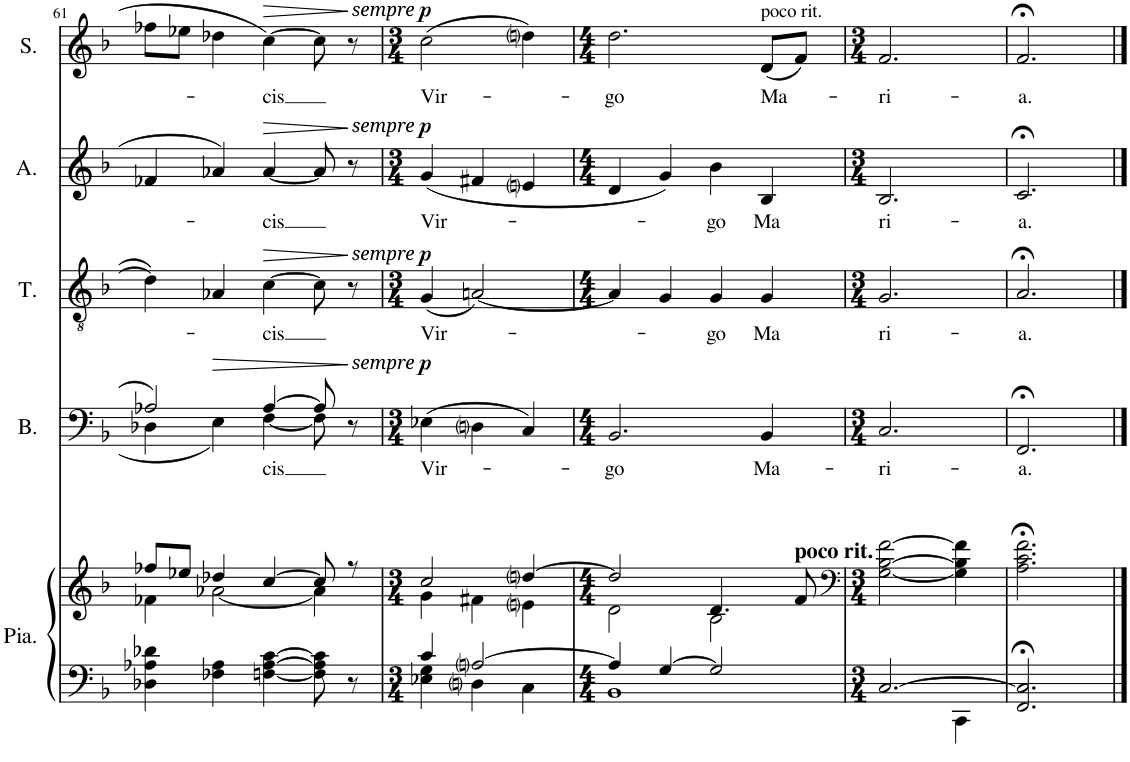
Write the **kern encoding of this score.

**kern	**kern	**kern	**text	**dynam	**kern	**text	**dynam	**kern	**text	**dynam	**kern	**text	**dynam
*part5	*part5	*part4	*part4	*part4	*part3	*part3	*part3	*part2	*part2	*part2	*part1	*part1	*part1
*staff6	*staff5	*staff4	*staff4	*staff4	*staff3	*staff3	*staff3	*staff2	*staff2	*staff2	*staff1	*staff1	*staff1
*I"Piano	*	*I"Bass	*	*	*I"Ténor	*	*	*I"Alto	*	*	*I"Soprano	*	*
*I'Pia.	*	*I'B.	*	*	*I'T.	*	*	*I'A.	*	*	*I'S.	*	*
!!LO:PB:g=z
*clefF4	*clefG2	*clefF4	*	*	*clefGv2	*	*	*clefG2	*	*	*clefG2	*	*
*k[b-]	*k[b-]	*k[b-]	*	*	*k[b-]	*	*	*k[b-]	*	*	*k[b-]	*	*
*M4/4	*M4/4	*M4/4	*	*	*M4/4	*	*	*M4/4	*	*	*M4/4	*	*
=61	=61	=61	=61	=61	=61	=61	=61	=61	=61	=61	=61	=61	=61
*	*^	*^	*	*	*	*	*	*	*	*	*	*	*
4D-X\ 4A-X\ 4d-X\	8ff-X/L	4f-X\	2A-X/	4D-X\	.	.	4d-\]	.	.	4f-X/	.	.	8ff-X\L	.	.
.	8ee-X/J	.	.	.	.	.	.	.	.	.	.	.	8ee-X\J	.	.
4F-X\ 4A-\	4dd-X/	[2a-X\	.	4E\	.	.	4A-X/	.	.	4a-X/	.	.	4dd-X\	.	.
!	!	!	!	!	!LO:LY:b	!	!	!LO:LY:b	!LO:HP:b	!	!LO:LY:b	!LO:HP:b	!	!LO:LY:b	!LO:HP:b
[4Fn\ [4A-\ [4c\	[4cc/	.	[4A-/	[4F\	-cis	.	[4c\	-cis	>	[4a-/	-cis	>	[4cc\	-cis	>
8F\] 8A-\] 8c\]	8cc/]	4a-\]	8A-/]	8F\]	.	.	8c\]	.	.	8a-/]	.	.	8cc\]	.	.
8r	8r	.	8r	8ryy	.	.	8r	.	.	8r	.	.	8r	.	.
*	*v	*v	*	*	*	*	*	*	*	*	*	*	*	*	*
*	*	*v	*v	*	*	*	*	*	*	*	*	*	*	*
.	.	.	.	.	.	.	]	.	.	]	.	.	]
=62	=62	=62	=62	=62	=62	=62	=62	=62	=62	=62	=62	=62	=62
*M3/4	*M3/4	*M3/4	*	*	*M3/4	*	*	*M3/4	*	*	*M3/4	*	*
*^	*^	*	*	*	*	*	*	*	*	*	*	*	*
!	!	!	!	!	!LO:LY:b	!LO:DY:a	!	!LO:LY:b	!	!	!LO:LY:b	!	!	!LO:LY:b	!
!	!	!	!	!	!	!LO:DY:n=1:a	!	!	!LO:DY:a	!	!	!	!	!	!
!	!	!	!	!	!	!	!	!	!LO:DY:n=1:a	!	!	!LO:DY:a	!	!	!
!	!	!	!	!	!	!	!	!	!	!	!	!LO:DY:n=1:a	!	!	!LO:DY:a
!	!	!	!	!	!	!	!	!	!	!	!	!	!	!	!LO:DY:n=1:a
4c/	4E-X\ 4G\	2cc/	4g\	(4E-X\	Vir-	other-dynamics p	(4G/	Vir-	other-dynamics p	(<4g/	Vir-	other-dynamics p	(2cc\	Vir-	other-dynamics p
[2Ani/	4Dni\	.	4f#X\	4Dni\	.	.	[2An/)	.	.	4f#X/	.	.	.	.	.
.	4C\	[4ddni/	4eni\	4C/)	.	.	.	.	.	4eni/	.	.	4ddni\)	.	.
=63	=63	=63	=63	=63	=63	=63	=63	=63	=63	=63	=63	=63	=63	=63	=63
*M4/4	*	*M4/4	*	*M4/4	*	*	*M4/4	*	*	*M4/4	*	*	*M4/4	*	*
!	!	!	!	!	!LO:LY:b	!	!	!	!	!	!	!	!	!LO:LY:b	!
4A/]	1BB-	2dd/]	2d\	2.BB-/	-go	.	4A/]	.	.	4d/	.	.	2.dd\	-go	.
[4G/	.	.	.	.	.	.	4G/	.	.	4g/)	.	.	.	.	.
!	!	!	!	!	!	!	!	!LO:LY:b	!	!	!LO:LY:b	!	!	!	!
2G/]	.	4.d/	2B-\	.	.	.	4G/	-go	.	4b-\	-go	.	.	.	.
!	!	!	!	!	!	!	!	!	!	!	!	!	!LO:TX:a:t=poco rit.	!	!
!	!	!	!	!	!LO:LY:b	!	!	!LO:LY:b	!	!	!LO:LY:b	!	!	!LO:LY:b	!
.	.	.	.	4BB-/	Ma-	.	4G/	Ma	.	4B-/	Ma	.	(8d/L	Ma-	.
!	!	!LO:TX:a:B:t=poco rit.	!	!	!	!	!	!	!	!	!	!	!	!	!
.	.	8f/	.	.	.	.	.	.	.	.	.	.	8f/J)	.	.
*	*	*v	*v	*	*	*	*	*	*	*	*	*	*	*	*
=64	=64	=64	=64	=64	=64	=64	=64	=64	=64	=64	=64	=64	=64	=64
*	*	*clefF4	*	*	*	*	*	*	*	*	*	*	*	*
*M3/4	*	*M3/4	*M3/4	*	*	*M3/4	*	*	*M3/4	*	*	*M3/4	*	*
!	!	!	!	!LO:LY:b	!	!	!LO:LY:b	!	!	!LO:LY:b	!	!	!LO:LY:b	!
[2.C/	2ryy	[2G\ [2B-\ [2f\	2.C/	-ri-	.	2.G/	-ri-	.	2.B-/	-ri-	.	2.f/	-ri-	.
.	4CC\	4G\] 4B-\] 4f\]	.	.	.	.	.	.	.	.	.	.	.	.
=65	=65	=65	=65	=65	=65	=65	=65	=65	=65	=65	=65	=65	=65	=65
!	!	!	!	!LO:LY:b	!	!	!LO:LY:b	!	!	!LO:LY:b	!	!	!LO:LY:b	!
*v	*v	*	*	*	*	*	*	*	*	*	*	*	*	*
2.FF/;< 2.C/];<	2.A\;< 2.c\;< 2.f\;<	2.FF;</	-a.	.	2.A;</	-a.	.	2.c;</	-a.	.	2.f;</	-a.	.
==	==	==	==	==	==	==	==	==	==	==	==	==	==
*-	*-	*-	*-	*-	*-	*-	*-	*-	*-	*-	*-	*-	*-
